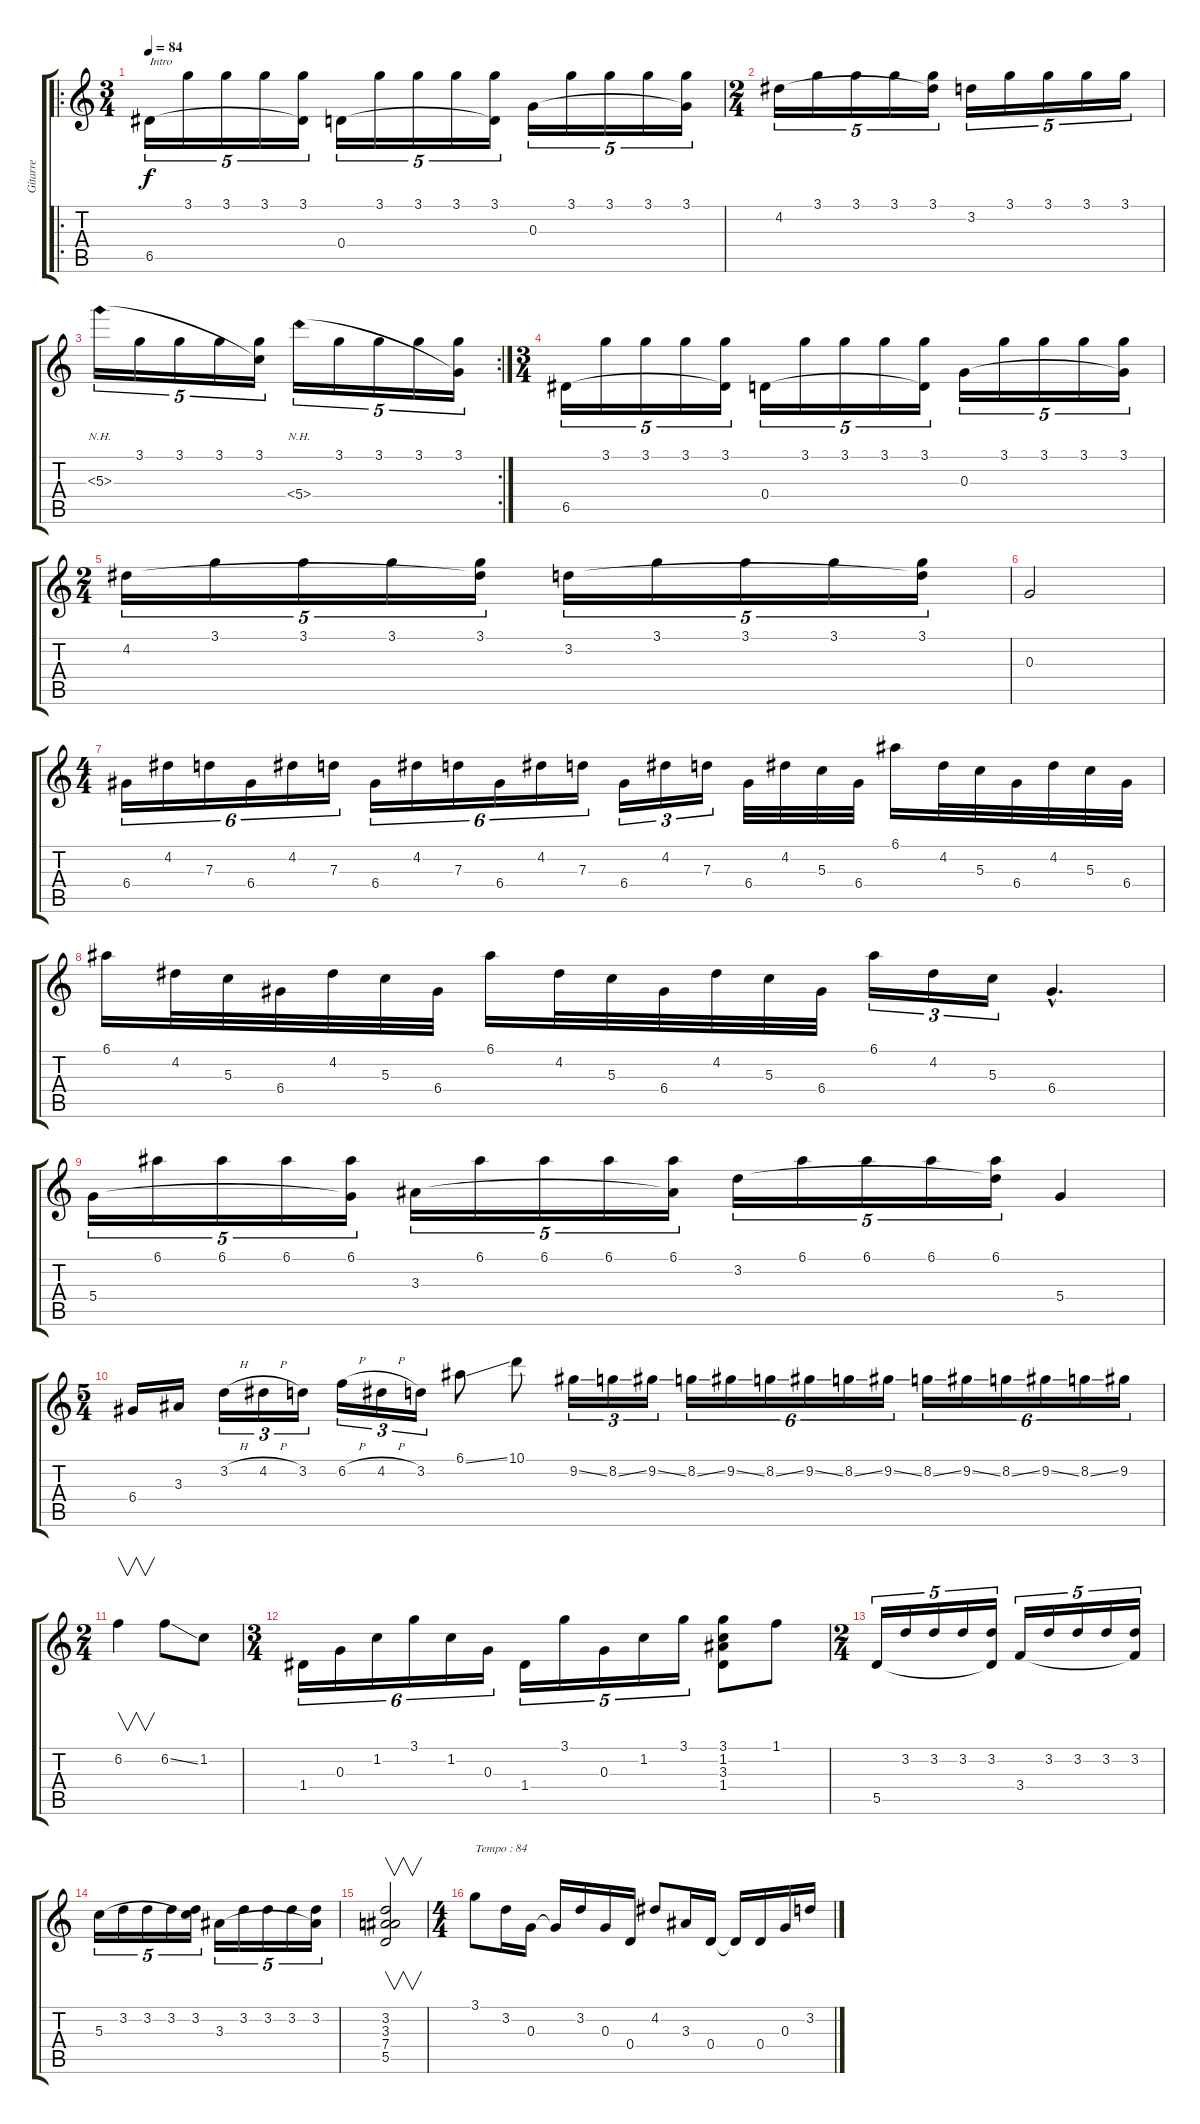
\track ("Gitarre" "Gitarre") {instrument acousticguitarsteel}
\staff {score tabs}
\tuning (E4 B3 G3 D3 A2 E2) {hide}
\ro
\ts (3 4)
\tempo 84
\clef g2
\ks c
6.5.16{tu (5 4) txt "Intro" dy f instrument acousticguitarsteel} 3.1.16{tu (5 4)} 3.1.16{tu (5 4)} 3.1.16{tu (5 4)} (3.1 6.5{t}).16{tu (5 4)} 0.4.16{tu (5 4)} 3.1.16{tu (5 4)} 3.1.16{tu (5 4)} 3.1.16{tu (5 4)} (3.1 0.4{t}).16{tu (5 4)} 0.3.16{tu (5 4)} 3.1.16{tu (5 4)} 3.1.16{tu (5 4)} 3.1.16{tu (5 4)} (3.1 0.3{t}).16{tu (5 4)} |
\ts (2 4)
4.2.16{tu (5 4)} 3.1.16{tu (5 4)} 3.1.16{tu (5 4)} 3.1.16{tu (5 4)} (3.1 4.2{t}).16{tu (5 4)} 3.2.16{tu (5 4)} 3.1.16{tu (5 4)} 3.1.16{tu (5 4)} 3.1.16{tu (5 4)} 3.1.16{tu (5 4)} |
\rc 2
5.3{nh}.16{tu (5 4)} 3.1.16{tu (5 4)} 3.1.16{tu (5 4)} 3.1.16{tu (5 4)} (3.1 5.3{t}).16{tu (5 4)} 5.4{nh}.16{tu (5 4)} 3.1.16{tu (5 4)} 3.1.16{tu (5 4)} 3.1.16{tu (5 4)} (3.1 5.4{t}).16{tu (5 4)} |
\ts (3 4)
6.5.16{tu (5 4)} 3.1.16{tu (5 4)} 3.1.16{tu (5 4)} 3.1.16{tu (5 4)} (3.1 6.5{t}).16{tu (5 4)} 0.4.16{tu (5 4)} 3.1.16{tu (5 4)} 3.1.16{tu (5 4)} 3.1.16{tu (5 4)} (3.1 0.4{t}).16{tu (5 4)} 0.3.16{tu (5 4)} 3.1.16{tu (5 4)} 3.1.16{tu (5 4)} 3.1.16{tu (5 4)} (3.1 0.3{t}).16{tu (5 4)} |
\ts (2 4)
4.2.16{tu (5 4)} 3.1.16{tu (5 4)} 3.1.16{tu (5 4)} 3.1.16{tu (5 4)} (3.1 4.2{t}).16{tu (5 4)} 3.2.16{tu (5 4)} 3.1.16{tu (5 4)} 3.1.16{tu (5 4)} 3.1.16{tu (5 4)} (3.1 3.2{t}).16{tu (5 4)} |
0.3.2 |
\ts (4 4)
6.4.16{tu (6 4)} 4.2.16{tu (6 4)} 7.3.16{tu (6 4)} 6.4.16{tu (6 4)} 4.2.16{tu (6 4)} 7.3.16{tu (6 4)} 6.4.16{tu (6 4)} 4.2.16{tu (6 4)} 7.3.16{tu (6 4)} 6.4.16{tu (6 4)} 4.2.16{tu (6 4)} 7.3.16{tu (6 4)} 6.4.16{tu (3 2)} 4.2.16{tu (3 2)} 7.3.16{tu (3 2)} 6.4.32 4.2.32 5.3.32 6.4.32 6.1.16 4.2.32 5.3.32 6.4.32 4.2.32 5.3.32 6.4.32 |
6.1.16 4.2.32 5.3.32 6.4.32 4.2.32 5.3.32 6.4.32 6.1.16 4.2.32 5.3.32 6.4.32 4.2.32 5.3.32 6.4.32 6.1.16{tu (3 2)} 4.2.16{tu (3 2)} 5.3.16{tu (3 2)} 6.4{hac}.4{d} |
5.4.16{tu (5 4)} 6.1.16{tu (5 4)} 6.1.16{tu (5 4)} 6.1.16{tu (5 4)} (6.1 5.4{t}).16{tu (5 4)} 3.3.16{tu (5 4)} 6.1.16{tu (5 4)} 6.1.16{tu (5 4)} 6.1.16{tu (5 4)} (6.1 3.3{t}).16{tu (5 4)} 3.2.16{tu (5 4)} 6.1.16{tu (5 4)} 6.1.16{tu (5 4)} 6.1.16{tu (5 4)} (6.1 3.2{t}).16{tu (5 4)} 5.4.4 |
\ts (5 4)
6.4.16 3.3.16 3.2{h}.16{tu (3 2)} 4.2{h}.16{tu (3 2)} 3.2.16{tu (3 2)} 6.2{h}.16{tu (3 2)} 4.2{h}.16{tu (3 2)} 3.2.16{tu (3 2)} 6.1{ss}.8 10.1.8 9.2{ss}.16{tu (3 2)} 8.2{ss}.16{tu (3 2)} 9.2{ss}.16{tu (3 2)} 8.2{ss}.16{tu (6 4)} 9.2{ss}.16{tu (6 4)} 8.2{ss}.16{tu (6 4)} 9.2{ss}.16{tu (6 4)} 8.2{ss}.16{tu (6 4)} 9.2{ss}.16{tu (6 4)} 8.2{ss}.16{tu (6 4)} 9.2{ss}.16{tu (6 4)} 8.2{ss}.16{tu (6 4)} 9.2{ss}.16{tu (6 4)} 8.2{ss}.16{tu (6 4)} 9.2.16{tu (6 4)} |
\ts (2 4)
6.2.4{v} 6.2{ss}.8 1.2.8 |
\ts (3 4)
1.4.16{tu (6 4)} 0.3.16{tu (6 4)} 1.2.16{tu (6 4)} 3.1.16{tu (6 4)} 1.2.16{tu (6 4)} 0.3.16{tu (6 4)} 1.4.16{tu (5 4)} 3.1.16{tu (5 4)} 0.3.16{tu (5 4)} 1.2.16{tu (5 4)} 3.1.16{tu (5 4)} (3.1 1.2 3.3 1.4).8 1.1.8 |
\ts (2 4)
5.5.16{tu (5 4)} 3.2.16{tu (5 4)} 3.2.16{tu (5 4)} 3.2.16{tu (5 4)} (3.2 5.5{t}).16{tu (5 4)} 3.4.16{tu (5 4)} 3.2.16{tu (5 4)} 3.2.16{tu (5 4)} 3.2.16{tu (5 4)} (3.2 3.4{t}).16{tu (5 4)} |
5.3.16{tu (5 4)} 3.2.16{tu (5 4)} 3.2.16{tu (5 4)} 3.2.16{tu (5 4)} (3.2 5.3{t}).16{tu (5 4)} 3.3.16{tu (5 4)} 3.2.16{tu (5 4)} 3.2.16{tu (5 4)} 3.2.16{tu (5 4)} (3.2 3.3{t}).16{tu (5 4)} |
(3.2 3.3 7.4 5.5).2{v} |
\ts (4 4)
3.1.8{txt "Tempo : 84"} 3.2.16 0.3.16 0.3{t}.16 3.2.16 0.3.16 0.4.16 4.2.8 3.3.16 0.4.16 0.4{t}.16 0.4.16 0.3.16 3.2.16
